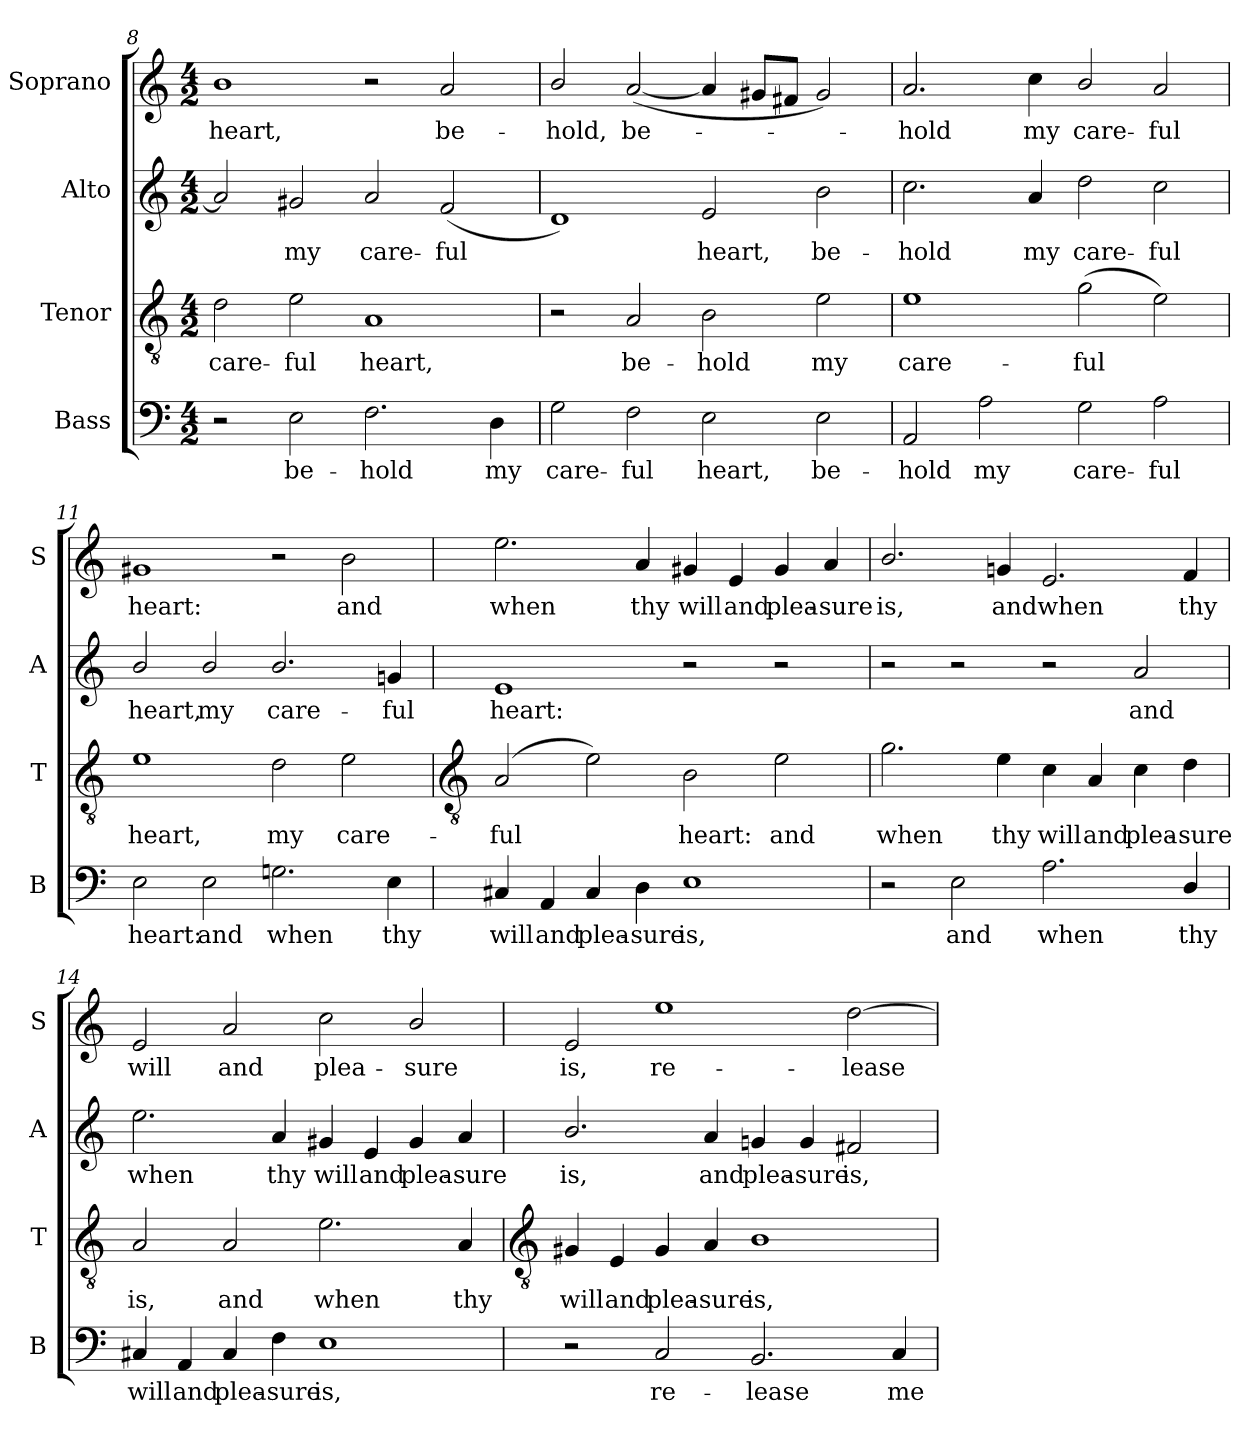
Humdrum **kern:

**kern	**text	**kern	**text	**kern	**text	**kern	**text
*part4	*part4	*part3	*part3	*part2	*part2	*part1	*part1
*staff4	*staff4	*staff3	*staff3	*staff2	*staff2	*staff1	*staff1
*I"Bass	*	*I"Tenor	*	*I"Alto	*	*I"Soprano	*
*I'B	*	*I'T	*	*I'A	*	*I'S	*
!!LO:LB:g=z
*clefF4	*	*clefGv2	*	*clefG2	*	*clefG2	*
*k[]	*	*k[]	*	*k[]	*	*k[]	*
*C:	*	*C:	*	*C:	*	*C:	*
*M4/2	*	*M4/2	*	*M4/2	*	*M4/2	*
=8	=8	=8	=8	=8	=8	=8	=8
!	!	!	!LO:LY:b	!	!	!	!LO:LY:b
2r	.	2d	care-	2a]	.	1b	heart,
!	!LO:LY:b	!	!LO:LY:b	!	!LO:LY:b	!	!
2E	be-	2e	-ful	2g#X	my	.	.
!	!LO:LY:b	!	!LO:LY:b	!	!LO:LY:b	!	!
2.F	-hold	1A	heart,	2a	care-	2r	.
!	!	!	!	!	!LO:LY:b	!	!LO:LY:b
.	.	.	.	(<2f	-ful	2a	be-
!	!LO:LY:b	!	!	!	!	!	!
4D	my	.	.	.	.	.	.
=9	=9	=9	=9	=9	=9	=9	=9
!	!LO:LY:b	!	!	!	!	!	!LO:LY:b
2G	care-	2r	.	1d)	.	2b/	-hold,
!	!LO:LY:b	!	!LO:LY:b	!	!	!	!LO:LY:b
2F	-ful	2A	be-	.	.	(<[2a	be-
!	!LO:LY:b	!	!LO:LY:b	!	!LO:LY:b	!	!
2E	heart,	2B	-hold	2e	heart,	4a]	.
.	.	.	.	.	.	8g#XL	.
.	.	.	.	.	.	8f#XJ	.
!	!LO:LY:b	!	!LO:LY:b	!	!LO:LY:b	!	!
2E	be-	2e	my	2b	be-	2g#)	.
=10	=10	=10	=10	=10	=10	=10	=10
!	!LO:LY:b	!	!LO:LY:b	!	!LO:LY:b	!	!LO:LY:b
2AA	-hold	1e	care-	2.cc	-hold	2.a	hold
!	!LO:LY:b	!	!	!	!	!	!
2A	my	.	.	.	.	.	.
!	!	!	!	!	!LO:LY:b	!	!LO:LY:b
.	.	.	.	4a	my	4cc	my
!	!LO:LY:b	!	!LO:LY:b	!	!LO:LY:b	!	!LO:LY:b
2G	care-	(>2g	-ful	2dd	care-	2b/	care-
!	!LO:LY:b	!	!	!	!LO:LY:b	!	!LO:LY:b
2A	-ful	2e)	.	2cc	-ful	2a	-ful
=11	=11	=11	=11	=11	=11	=11	=11
!	!LO:LY:b	!	!LO:LY:b	!	!LO:LY:b	!	!LO:LY:b
2E	heart:	1e	heart,	2b/	heart,	1g#X	heart:
!	!LO:LY:b	!	!	!	!LO:LY:b	!	!
2E	and	.	.	2b/	my	.	.
!	!LO:LY:b	!	!LO:LY:b	!	!LO:LY:b	!	!
2.Gn	when	2d	my	2.b/	care-	2r	.
!	!	!	!LO:LY:b	!	!	!	!LO:LY:b
.	.	2e	care-	.	.	2b	and
!	!LO:LY:b	!	!	!	!LO:LY:b	!	!
4E	thy	.	.	4gn	-ful	.	.
!!LO:LB:g=z
=12	=12	=12	=12	=12	=12	=12	=12
*	*	*clefGv2	*	*	*	*	*
!	!LO:LY:b	!	!LO:LY:b	!	!LO:LY:b	!	!LO:LY:b
4C#X	will	(<2A	-ful	1e	heart:	2.ee	when
!	!LO:LY:b	!	!	!	!	!	!
4AA	and	.	.	.	.	.	.
!	!LO:LY:b	!	!	!	!	!	!
4C#	plea-	2e)	.	.	.	.	.
!	!LO:LY:b	!	!	!	!	!	!LO:LY:b
4D	-sure	.	.	.	.	4a	thy
!	!LO:LY:b	!	!LO:LY:b	!	!	!	!LO:LY:b
1E	is,	2B	heart:	2r	.	4g#X	will
!	!	!	!	!	!	!	!LO:LY:b
.	.	.	.	.	.	4e	and
!	!	!	!LO:LY:b	!	!	!	!LO:LY:b
.	.	2e	and	2r	.	4g#	plea-
!	!	!	!	!	!	!	!LO:LY:b
.	.	.	.	.	.	4a	-sure
=13	=13	=13	=13	=13	=13	=13	=13
!	!	!	!LO:LY:b	!	!	!	!LO:LY:b
2r	.	2.g	when	2r	.	2.b/	is,
!	!LO:LY:b	!	!	!	!	!	!
2E	and	.	.	2r	.	.	.
!	!	!	!LO:LY:b	!	!	!	!LO:LY:b
.	.	4e	thy	.	.	4gn	and
!	!LO:LY:b	!	!LO:LY:b	!	!	!	!LO:LY:b
2.A	when	4c	will	2r	.	2.e	when
!	!	!	!LO:LY:b	!	!	!	!
.	.	4A	and	.	.	.	.
!	!	!	!LO:LY:b	!	!LO:LY:b	!	!
.	.	4c	plea-	2a	and	.	.
!	!LO:LY:b	!	!LO:LY:b	!	!	!	!LO:LY:b
4D/	thy	4d	-sure	.	.	4f	thy
=14	=14	=14	=14	=14	=14	=14	=14
!	!LO:LY:b	!	!LO:LY:b	!	!LO:LY:b	!	!LO:LY:b
4C#X	will	2A	is,	2.ee	when	2e	will
!	!LO:LY:b	!	!	!	!	!	!
4AA	and	.	.	.	.	.	.
!	!LO:LY:b	!	!LO:LY:b	!	!	!	!LO:LY:b
4C#	plea-	2A	and	.	.	2a	and
!	!LO:LY:b	!	!	!	!LO:LY:b	!	!
4F	-sure	.	.	4a	thy	.	.
!	!LO:LY:b	!	!LO:LY:b	!	!LO:LY:b	!	!LO:LY:b
1E	is,	2.e	when	4g#X	will	2cc	plea-
!	!	!	!	!	!LO:LY:b	!	!
.	.	.	.	4e	and	.	.
!	!	!	!	!	!LO:LY:b	!	!LO:LY:b
.	.	.	.	4g#	plea-	2b/	-sure
!	!	!	!LO:LY:b	!	!LO:LY:b	!	!
.	.	4A	thy	4a	-sure	.	.
!!LO:LB:g=z
=15	=15	=15	=15	=15	=15	=15	=15
*	*	*clefGv2	*	*	*	*	*
!	!	!	!LO:LY:b	!	!LO:LY:b	!	!LO:LY:b
2r	.	4G#X	will	2.b/	is,	2e	is,
!	!	!	!LO:LY:b	!	!	!	!
.	.	4E	and	.	.	.	.
!	!LO:LY:b	!	!LO:LY:b	!	!	!	!LO:LY:b
2C	re-	4G#	plea-	.	.	1ee	re-
!	!	!	!LO:LY:b	!	!LO:LY:b	!	!
.	.	4A	-sure	4a	and	.	.
!	!LO:LY:b	!	!LO:LY:b	!	!LO:LY:b	!	!
2.BB	-lease	1B	is,	4gn	plea-	.	.
!	!	!	!	!	!LO:LY:b	!	!
.	.	.	.	4g	-sure	.	.
!	!	!	!	!	!LO:LY:b	!	!LO:LY:b
.	.	.	.	2f#X	is,	[2dd	-lease
!	!LO:LY:b	!	!	!	!	!	!
4C	me	.	.	.	.	.	.
=	=	=	=	=	=	=	=
*-	*-	*-	*-	*-	*-	*-	*-
